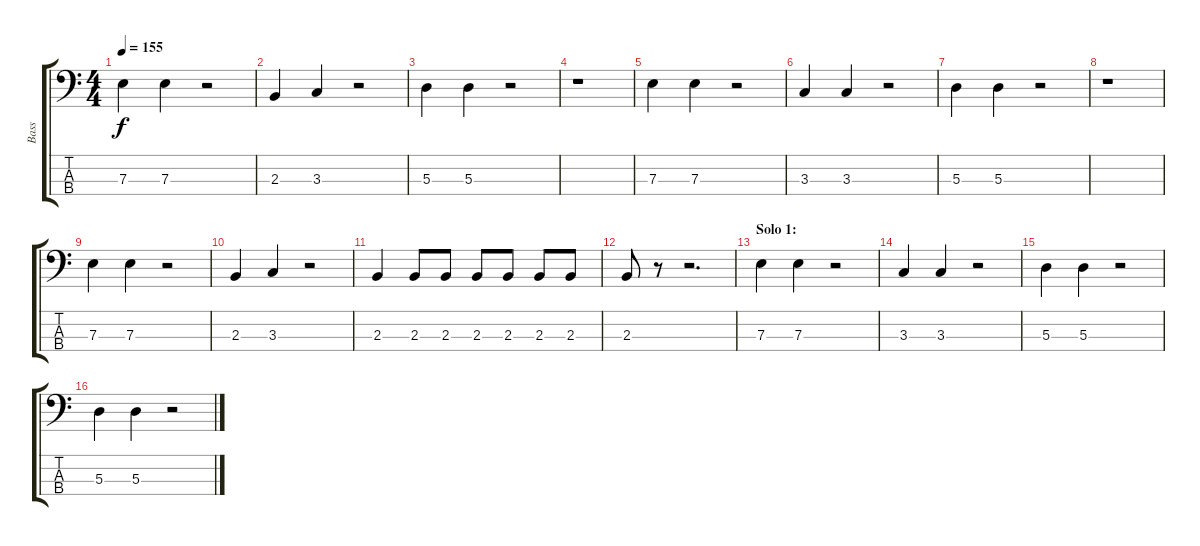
\track ("Bass" "Bass") {instrument electricbasspick}
\staff {score tabs}
\tuning (G2 D2 A1 E1) {hide}
\ts (4 4)
\tempo 155
\clef f4
\ks c
7.3.4{dy f} 7.3.4 r.2 |
2.3.4 3.3.4 r.2 |
5.3.4 5.3.4 r.2 |
r.1 |
7.3.4 7.3.4 r.2 |
3.3.4 3.3.4 r.2 |
5.3.4 5.3.4 r.2 |
r.1 |
7.3.4 7.3.4 r.2 |
2.3.4 3.3.4 r.2 |
2.3.4 2.3.8 2.3.8 2.3.8 2.3.8 2.3.8 2.3.8 |
2.3.8 r.8 r.2{d} |
\section ("" "Solo 1:")
7.3.4 7.3.4 r.2 |
3.3.4 3.3.4 r.2 |
5.3.4 5.3.4 r.2 |
5.3.4 5.3.4 r.2
